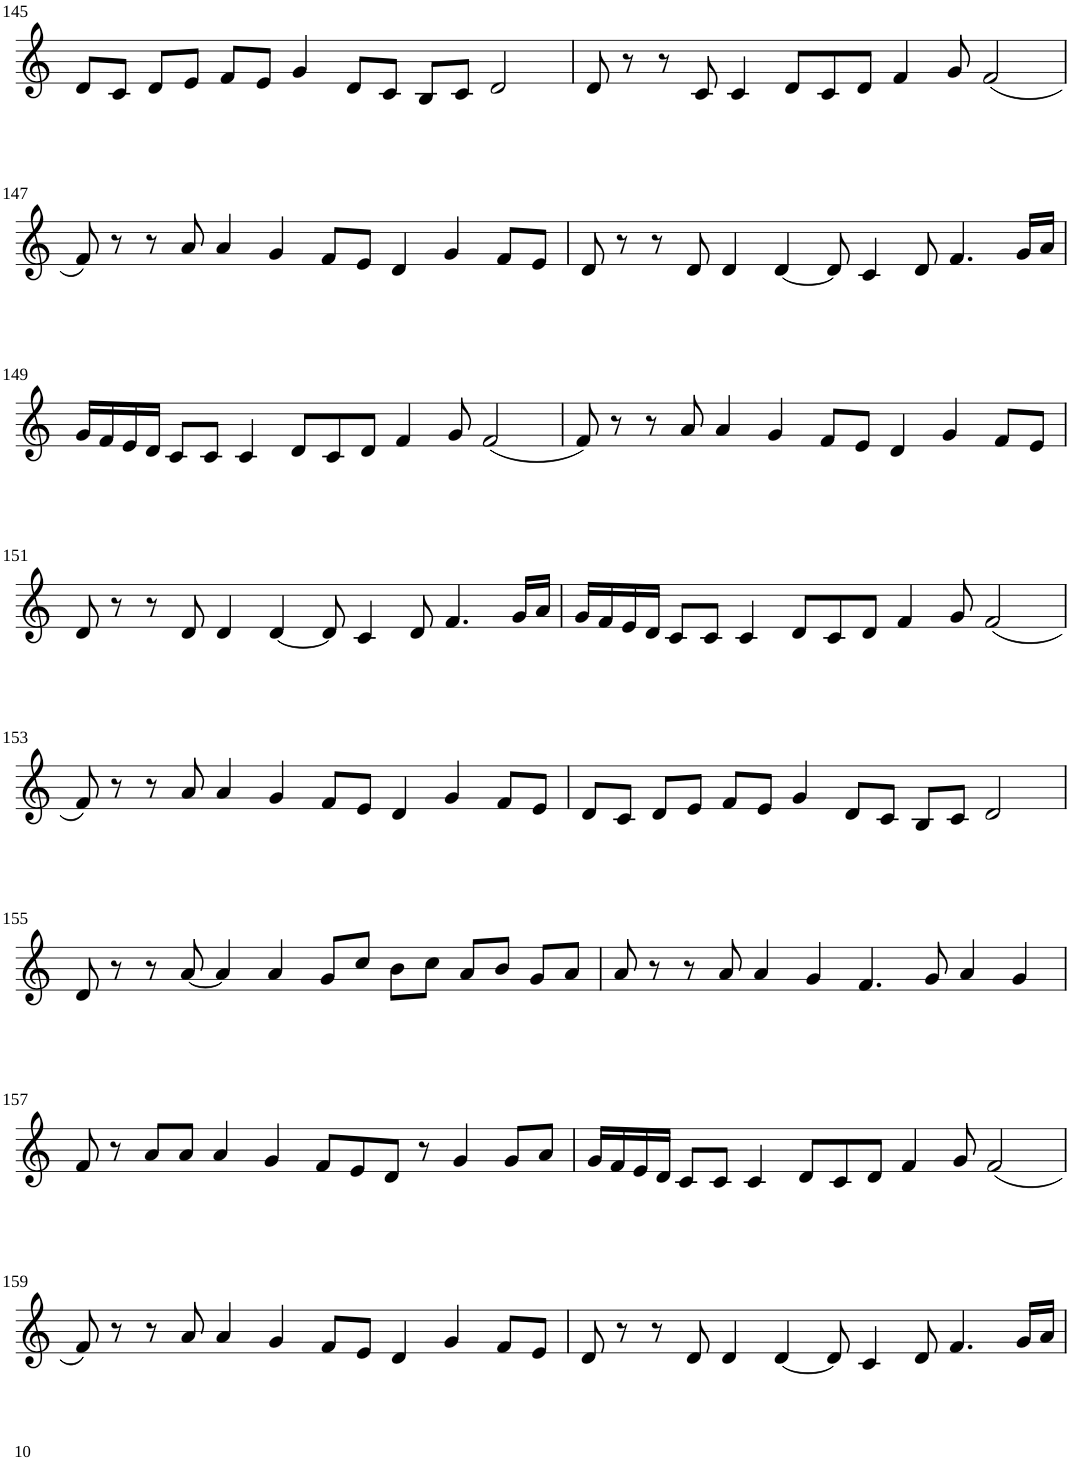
**kern
*part1
*staff1
*I"Violin
!!LO:PB:g=z
*clefG2
*k[]
*M8/4
=145
8d/L
8c/J
8d/L
8e/J
8f/L
8e/J
4g/
8d/L
8c/J
8B/L
8c/J
2d/
=146
8d/
8r
8r
8c/
4c/
8d/L
8c/
8d/J
4f/
8g/
(2f/
!!LO:LB:g=z
=147
8f/)
8r
8r
8a/
4a/
4g/
8f/L
8e/J
4d/
4g/
8f/L
8e/J
=148
8d/
8r
8r
8d/
4d/
[4d/
8d/]
4c/
8d/
4.f/
16g/LL
16a/JJ
!!LO:LB:g=z
=149
16g/LL
16f/
16e/
16d/JJ
8c/L
8c/J
4c/
8d/L
8c/
8d/J
4f/
8g/
(2f/
=150
8f/)
8r
8r
8a/
4a/
4g/
8f/L
8e/J
4d/
4g/
8f/L
8e/J
!!LO:LB:g=z
=151
8d/
8r
8r
8d/
4d/
[4d/
8d/]
4c/
8d/
4.f/
16g/LL
16a/JJ
=152
16g/LL
16f/
16e/
16d/JJ
8c/L
8c/J
4c/
8d/L
8c/
8d/J
4f/
8g/
(2f/
!!LO:LB:g=z
=153
8f/)
8r
8r
8a/
4a/
4g/
8f/L
8e/J
4d/
4g/
8f/L
8e/J
=154
8d/L
8c/J
8d/L
8e/J
8f/L
8e/J
4g/
8d/L
8c/J
8B/L
8c/J
2d/
!!LO:LB:g=z
=155
8d/
8r
8r
[8a/
4a/]
4a/
8g/L
8cc/J
8b\L
8cc\J
8a/L
8b/J
8g/L
8a/J
=156
8a/
8r
8r
8a/
4a/
4g/
4.f/
8g/
4a/
4g/
!!LO:LB:g=z
=157
8f/
8r
8a/L
8a/J
4a/
4g/
8f/L
8e/
8d/J
8r
4g/
8g/L
8a/J
=158
16g/LL
16f/
16e/
16d/JJ
8c/L
8c/J
4c/
8d/L
8c/
8d/J
4f/
8g/
(2f/
!!LO:LB:g=z
=159
8f/)
8r
8r
8a/
4a/
4g/
8f/L
8e/J
4d/
4g/
8f/L
8e/J
=160
8d/
8r
8r
8d/
4d/
[4d/
8d/]
4c/
8d/
4.f/
16g/LL
16a/JJ
=
*-
